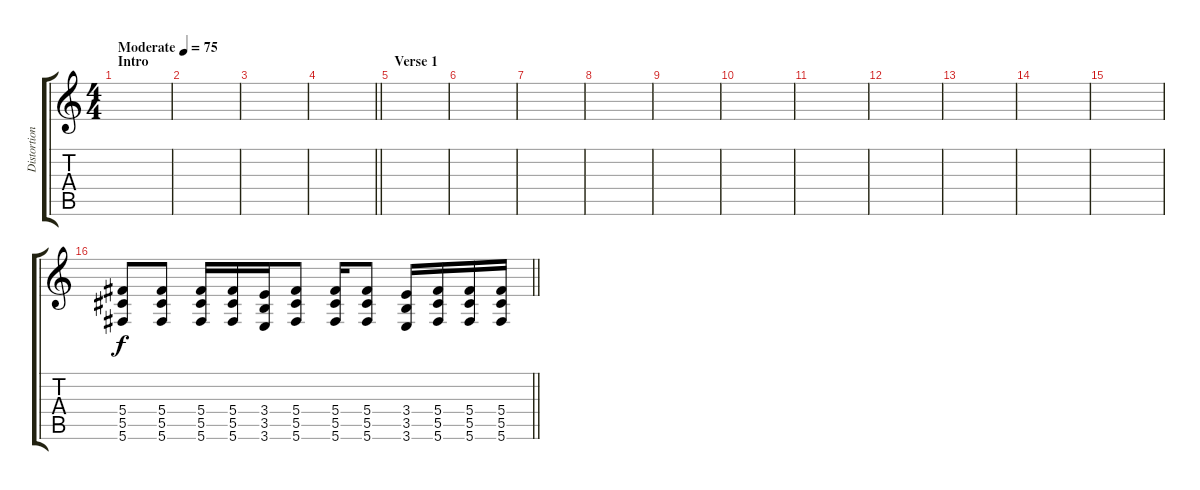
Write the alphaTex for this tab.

\track ("Distortion" "Distortion") {instrument electricguitarclean}
\staff {score tabs}
\tuning (Eb4 Bb3 Gb3 Db3 Ab2 Db2) {hide}
\ts (4 4)
\section ("" "Intro")
\tempo (75 "Moderate")
\clef g2
\ks c
|
|
|
\barLineRight lightlight
|
\section ("" "Verse 1")
|
|
|
|
|
|
|
|
|
|
|
\barLineRight lightlight
(5.4 5.5 5.6).8 (5.4 5.5 5.6).8 (5.4 5.5 5.6).16 (5.4 5.5 5.6).16 (3.4 3.5 3.6).16 (5.4 5.5 5.6).8 (5.4 5.5 5.6).16 (5.4 5.5 5.6).8 (3.4 3.5 3.6).16 (5.4 5.5 5.6).16 (5.4 5.5 5.6).16 (5.4 5.5 5.6).16
